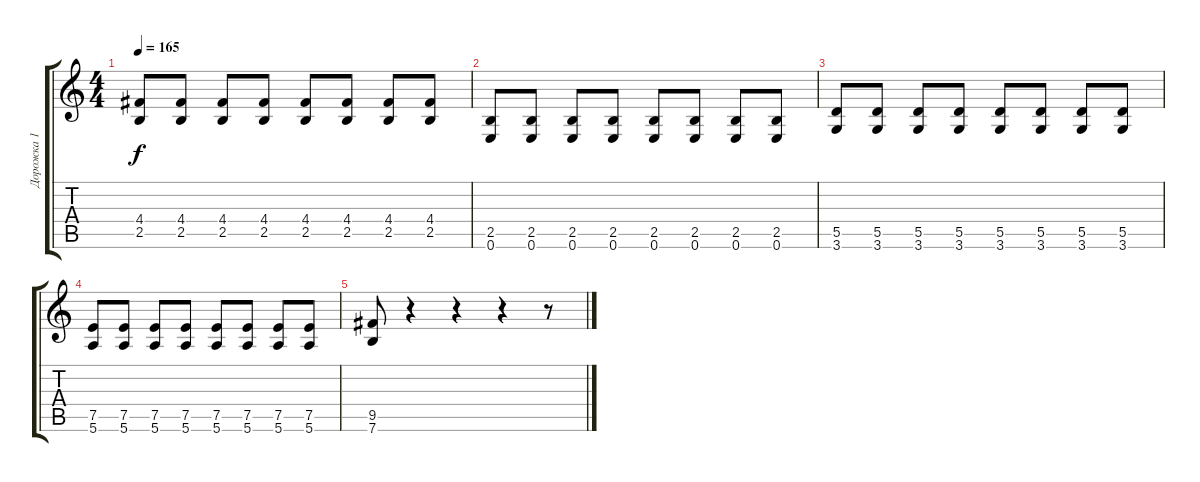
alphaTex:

\track ("Дорожка 1" "Дорожка 1") {instrument distortionguitar}
\staff {score tabs}
\tuning (E4 B3 G3 D3 A2 E2) {hide}
\ts (4 4)
\tempo 165
\clef g2
\ks c
(4.4 2.5).8{dy f} (4.4 2.5).8 (4.4 2.5).8 (4.4 2.5).8 (4.4 2.5).8 (4.4 2.5).8 (4.4 2.5).8 (4.4 2.5).8 |
(2.5 0.6).8 (2.5 0.6).8 (2.5 0.6).8 (2.5 0.6).8 (2.5 0.6).8 (2.5 0.6).8 (2.5 0.6).8 (2.5 0.6).8 |
(5.5 3.6).8 (5.5 3.6).8 (5.5 3.6).8 (5.5 3.6).8 (5.5 3.6).8 (5.5 3.6).8 (5.5 3.6).8 (5.5 3.6).8 |
(7.5 5.6).8 (7.5 5.6).8 (7.5 5.6).8 (7.5 5.6).8 (7.5 5.6).8 (7.5 5.6).8 (7.5 5.6).8 (7.5 5.6).8 |
(9.5 7.6).8 r.4 r.4 r.4 r.8
